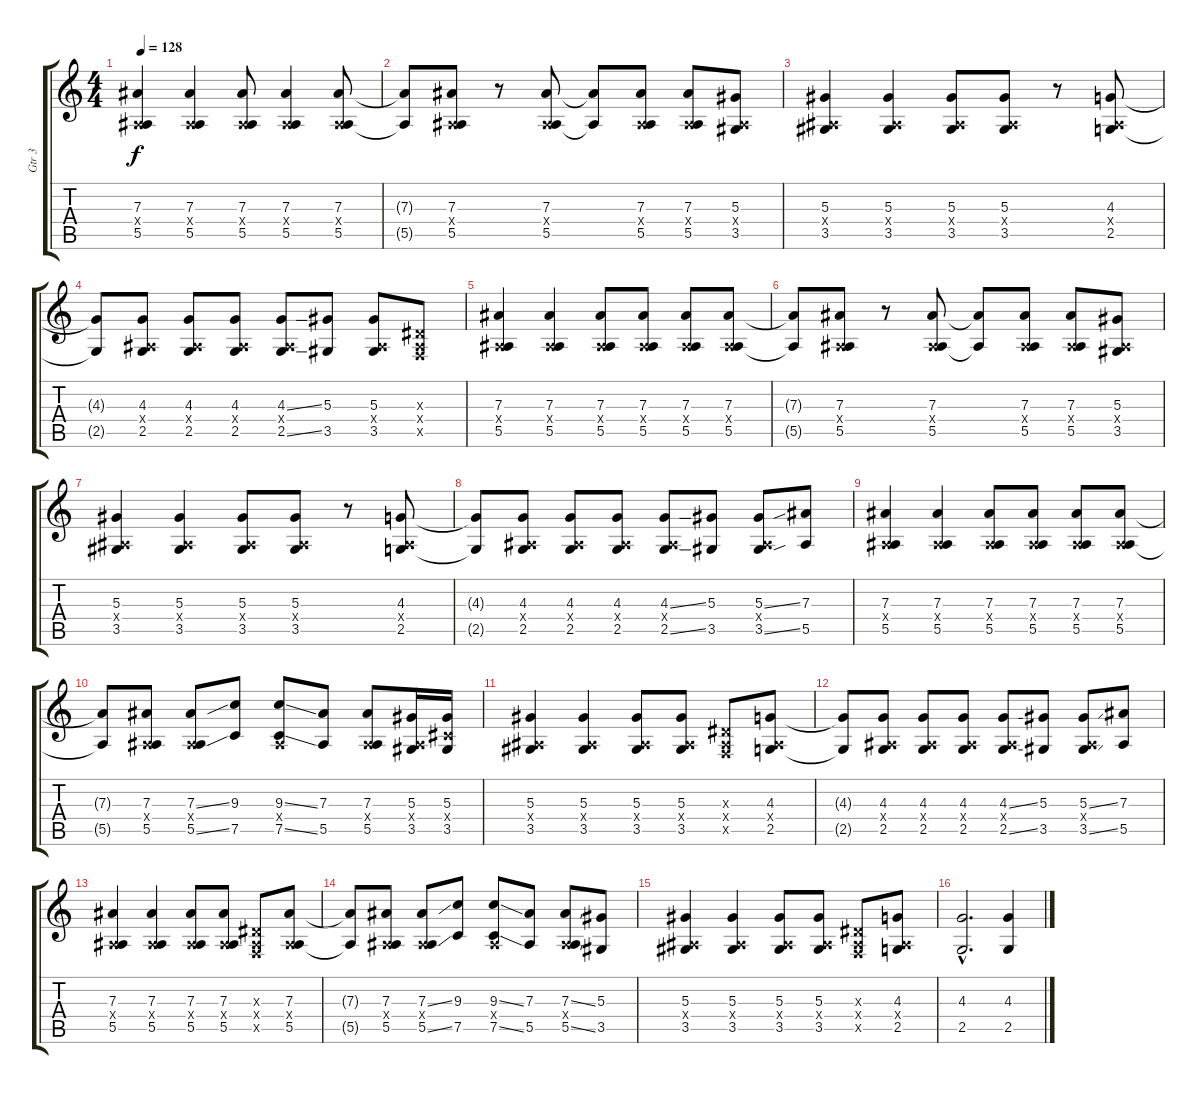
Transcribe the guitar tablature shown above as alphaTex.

\track ("Gtr 3" "Gtr 3") {instrument acousticguitarnylon}
\staff {score tabs}
\tuning (C4 G3 Eb3 Bb2 F2 C2) {hide}
\ts (4 4)
\tempo 128
\clef g2
\ks c
(7.3 0.4{x} 5.5).4{dy f} (7.3 0.4{x} 5.5).4 (7.3 0.4{x} 5.5).8 (7.3 0.4{x} 5.5).4 (7.3 0.4{x} 5.5).8 |
(7.3{t} 5.5{t}).8 (7.3 0.4{x} 5.5).8 r.8 (7.3 0.4{x} 5.5).8 (7.3{t} 5.5{t}).8 (7.3 0.4{x} 5.5).8 (7.3 0.4{x} 5.5).8 (5.3 0.4{x} 3.5).8 |
(5.3 0.4{x} 3.5).4 (5.3 0.4{x} 3.5).4 (5.3 0.4{x} 3.5).8 (5.3 0.4{x} 3.5).8 r.8 (4.3 0.4{x} 2.5).8 |
(4.3{t} 2.5{t}).8 (4.3 0.4{x} 2.5).8 (4.3 0.4{x} 2.5).8 (4.3 0.4{x} 2.5).8 (4.3{ss} 0.4{x} 2.5{ss}).8 (5.3 3.5).8 (5.3 0.4{x} 3.5).8 (0.3{x} 0.4{x} 0.5{x}).8 |
(7.3 0.4{x} 5.5).4 (7.3 0.4{x} 5.5).4 (7.3 0.4{x} 5.5).8 (7.3 0.4{x} 5.5).8 (7.3 0.4{x} 5.5).8 (7.3 0.4{x} 5.5).8 |
(7.3{t} 5.5{t}).8 (7.3 0.4{x} 5.5).8 r.8 (7.3 0.4{x} 5.5).8 (7.3{t} 5.5{t}).8 (7.3 0.4{x} 5.5).8 (7.3 0.4{x} 5.5).8 (5.3 0.4{x} 3.5).8 |
(5.3 0.4{x} 3.5).4 (5.3 0.4{x} 3.5).4 (5.3 0.4{x} 3.5).8 (5.3 0.4{x} 3.5).8 r.8 (4.3 0.4{x} 2.5).8 |
(4.3{t} 2.5{t}).8 (4.3 0.4{x} 2.5).8 (4.3 0.4{x} 2.5).8 (4.3 0.4{x} 2.5).8 (4.3{ss} 0.4{x} 2.5{ss}).8 (5.3 3.5).8 (5.3{ss} 0.4{x} 3.5{ss}).8 (7.3 5.5).8 |
(7.3 0.4{x} 5.5).4 (7.3 0.4{x} 5.5).4 (7.3 0.4{x} 5.5).8 (7.3 0.4{x} 5.5).8 (7.3 0.4{x} 5.5).8 (7.3 0.4{x} 5.5).8 |
(7.3{t} 5.5{t}).8 (7.3 0.4{x} 5.5).8 (7.3{ss} 0.4{x} 5.5{ss}).8 (9.3 7.5).8 (9.3{ss} 0.4{x} 7.5{ss}).8 (7.3 5.5).8 (7.3 0.4{x} 5.5).8 (5.3 0.4{x} 3.5).16 (5.3 3.4{x} 3.5).16 |
(5.3 0.4{x} 3.5).4 (5.3 0.4{x} 3.5).4 (5.3 0.4{x} 3.5).8 (5.3 0.4{x} 3.5).8 (0.3{x} 0.4{x} 0.5{x}).8 (4.3 0.4{x} 2.5).8 |
(4.3{t} 2.5{t}).8 (4.3 0.4{x} 2.5).8 (4.3 0.4{x} 2.5).8 (4.3 0.4{x} 2.5).8 (4.3{ss} 0.4{x} 2.5{ss}).8 (5.3 3.5).8 (5.3{ss} 0.4{x} 3.5{ss}).8 (7.3 5.5).8 |
(7.3 0.4{x} 5.5).4 (7.3 0.4{x} 5.5).4 (7.3 0.4{x} 5.5).8 (7.3 0.4{x} 5.5).8 (0.3{x} 0.4{x} 0.5{x}).8 (7.3 0.4{x} 5.5).8 |
(7.3{t} 5.5{t}).8 (7.3 0.4{x} 5.5).8 (7.3{ss} 0.4{x} 5.5{ss}).8 (9.3 7.5).8 (9.3{ss} 0.4{x} 7.5{ss}).8 (7.3 5.5).8 (7.3{ss} 0.4{x} 5.5{ss}).8 (5.3 3.5).8 |
(5.3 0.4{x} 3.5).4 (5.3 0.4{x} 3.5).4 (5.3 0.4{x} 3.5).8 (5.3 0.4{x} 3.5).8 (0.3{x} 0.4{x} 0.5{x}).8 (4.3 0.4{x} 2.5).8 |
(4.3{hac} 2.5{hac}).2{d} (4.3 2.5).4
